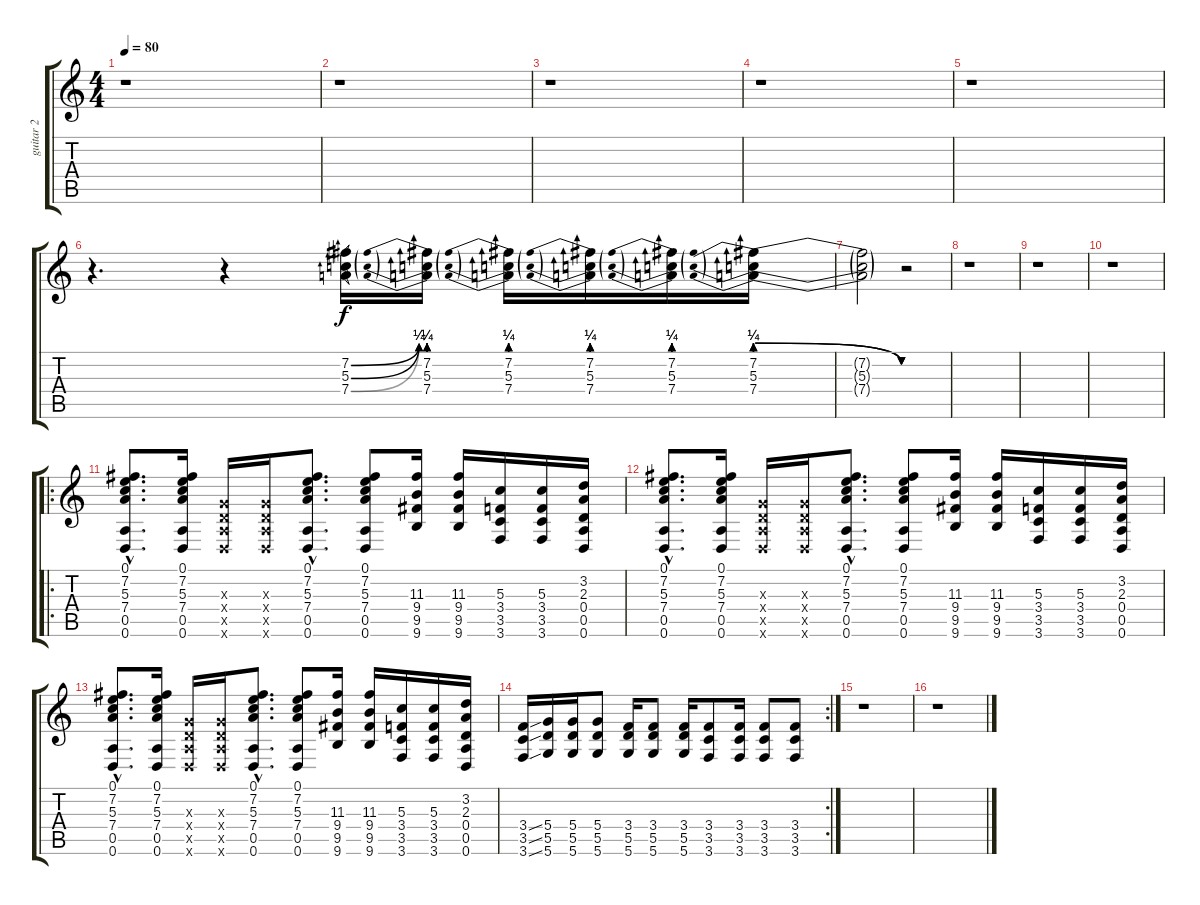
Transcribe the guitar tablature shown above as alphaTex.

\track ("guitar 2" "guitar 2") {instrument distortionguitar}
\staff {score tabs}
\tuning (E4 B3 G3 D3 A2 D2) {hide}
\ts (4 4)
\tempo 80
\clef g2
\ks c
r.1{dy f instrument distortionguitar} |
r.1 |
r.1 |
r.1 |
r.1 |
r.4{d volume 12 balance 16} r.4 (7.2{be (bend 0 0 60 1)} 5.3{be (bend 0 0 60 1)} 7.4{be (bend 0 0 60 1)}).16 (7.2{be (prebend 0 1 60 1)} 5.3{be (prebend 0 1 60 1)} 7.4{be (prebend 0 1 60 1)}).16 (7.2{be (prebend 0 1 60 1)} 5.3{be (prebend 0 1 60 1)} 7.4{be (prebend 0 1 60 1)}).16 (7.2{be (prebend 0 1 60 1)} 5.3{be (prebend 0 1 60 1)} 7.4{be (prebend 0 1 60 1)}).16 (7.2{be (prebend 0 1 60 1)} 5.3{be (prebend 0 1 60 1)} 7.4{be (prebend 0 1 60 1)}).16 (7.2{be (prebendrelease 0 1 60 0)} 5.3{be (prebendrelease 0 1 60 0)} 7.4{be (prebendrelease 0 1 60 0)}).16 |
(7.2{t} 5.3{t} 7.4{t}).2 r.2 |
r.1{balance 8} |
r.1 |
r.1 |
\ro
(0.1{hac} 7.2{hac} 5.3{hac} 7.4{hac} 0.5{hac} 0.6{hac}).8{d} (0.1 7.2 5.3 7.4 0.5 0.6).16 (0.3{x} 0.4{x} 0.5{x} 0.6{x}).16 (0.3{x} 0.4{x} 0.5{x} 0.6{x}).16 (0.1{hac} 7.2{hac} 5.3{hac} 7.4{hac} 0.5{hac} 0.6{hac}).8{d} (0.1 7.2 5.3 7.4 0.5 0.6).8 (11.3 9.4 9.5 9.6).16 (11.3 9.4 9.5 9.6).16 (5.3 3.4 3.5 3.6).16 (5.3 3.4 3.5 3.6).16 (3.2 2.3 0.4 0.5 0.6).16 |
(0.1{hac} 7.2{hac} 5.3{hac} 7.4{hac} 0.5{hac} 0.6{hac}).8{d} (0.1 7.2 5.3 7.4 0.5 0.6).16 (0.3{x} 0.4{x} 0.5{x} 0.6{x}).16 (0.3{x} 0.4{x} 0.5{x} 0.6{x}).16 (0.1{hac} 7.2{hac} 5.3{hac} 7.4{hac} 0.5{hac} 0.6{hac}).8{d} (0.1 7.2 5.3 7.4 0.5 0.6).8 (11.3 9.4 9.5 9.6).16 (11.3 9.4 9.5 9.6).16 (5.3 3.4 3.5 3.6).16 (5.3 3.4 3.5 3.6).16 (3.2 2.3 0.4 0.5 0.6).16 |
(0.1{hac} 7.2{hac} 5.3{hac} 7.4{hac} 0.5{hac} 0.6{hac}).8{d} (0.1 7.2 5.3 7.4 0.5 0.6).16 (0.3{x} 0.4{x} 0.5{x} 0.6{x}).16 (0.3{x} 0.4{x} 0.5{x} 0.6{x}).16 (0.1{hac} 7.2{hac} 5.3{hac} 7.4{hac} 0.5{hac} 0.6{hac}).8{d} (0.1 7.2 5.3 7.4 0.5 0.6).8 (11.3 9.4 9.5 9.6).16 (11.3 9.4 9.5 9.6).16 (5.3 3.4 3.5 3.6).16 (5.3 3.4 3.5 3.6).16 (3.2 2.3 0.4 0.5 0.6).16 |
\rc 2
(3.4{ss} 3.5{ss} 3.6{ss}).16 (5.4 5.5 5.6).16 (5.4 5.5 5.6).16 (5.4 5.5 5.6).8 (3.4 5.5 5.6).16 (3.4 5.5 5.6).8 (3.4 5.5 5.6).16 (3.4 3.5 3.6).8 (3.4 3.5 3.6).16 (3.4 3.5 3.6).8 (3.4 3.5 3.6).8 |
r.1 |
r.1
